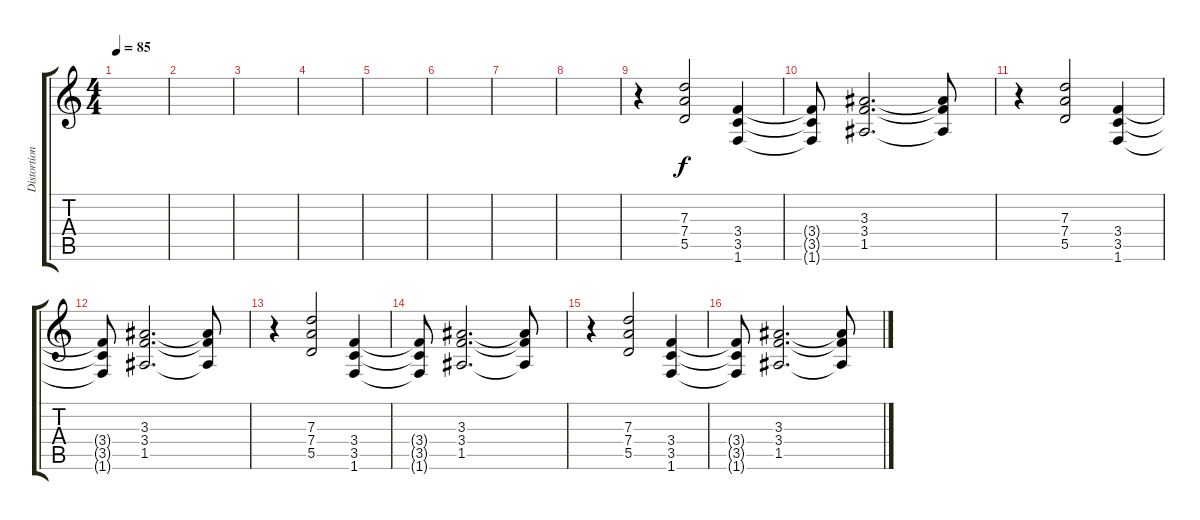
\track ("Distortion guitar" "Distortion") {instrument distortionguitar}
\staff {score tabs}
\tuning (E4 B3 G3 D3 A2 E2) {hide}
\ts (4 4)
\tempo 85
\clef g2
\ks c
|
|
|
|
|
|
|
|
r.4 (7.3 7.4 5.5).2 (3.4 3.5 1.6).4 |
(3.4{t} 3.5{t} 1.6{t}).8 (3.3 3.4 1.5).2{d} (3.3{t} 3.4{t} 1.5{t}).8 |
r.4 (7.3 7.4 5.5).2 (3.4 3.5 1.6).4 |
(3.4{t} 3.5{t} 1.6{t}).8 (3.3 3.4 1.5).2{d} (3.3{t} 3.4{t} 1.5{t}).8 |
r.4 (7.3 7.4 5.5).2 (3.4 3.5 1.6).4 |
(3.4{t} 3.5{t} 1.6{t}).8 (3.3 3.4 1.5).2{d} (3.3{t} 3.4{t} 1.5{t}).8 |
r.4 (7.3 7.4 5.5).2 (3.4 3.5 1.6).4 |
(3.4{t} 3.5{t} 1.6{t}).8 (3.3 3.4 1.5).2{d} (3.3{t} 3.4{t} 1.5{t}).8
